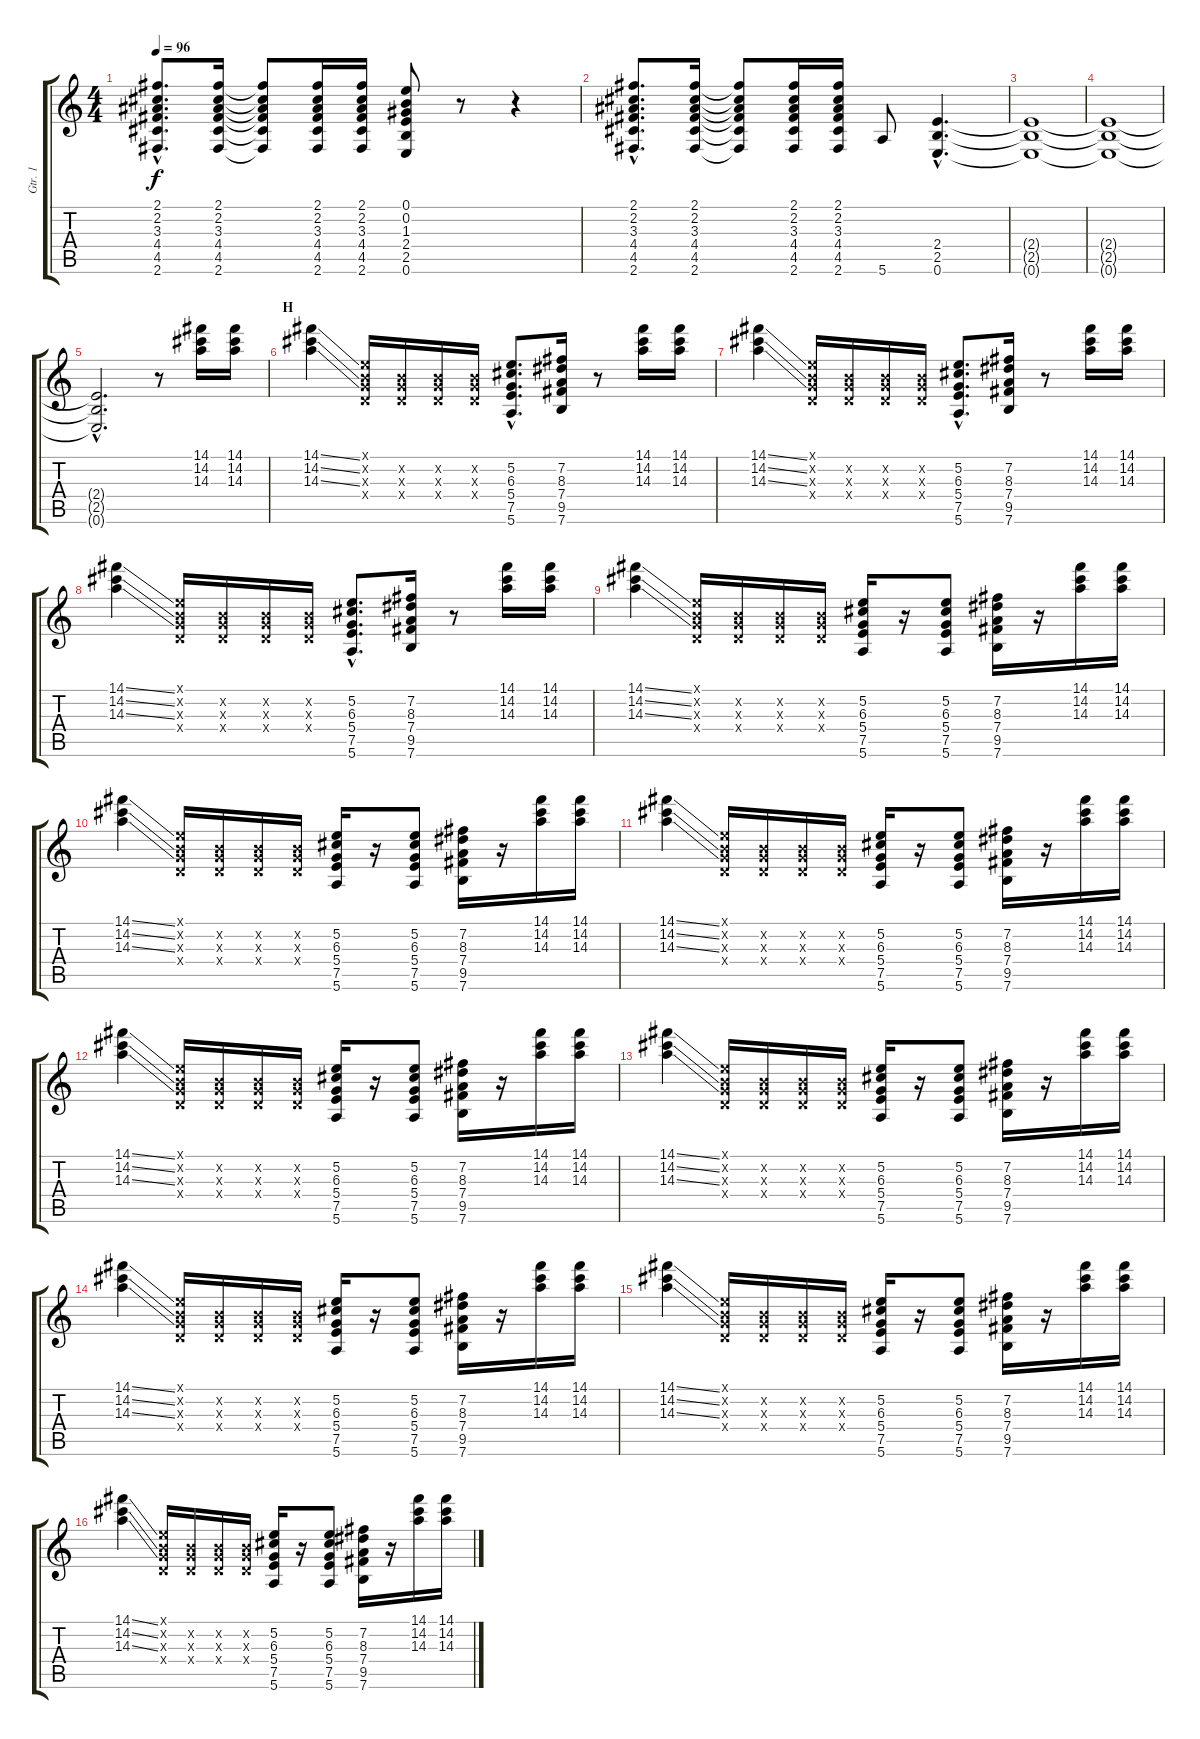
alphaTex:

\track ("Gtr. 1" "Gtr. 1") {instrument distortionguitar}
\staff {score tabs}
\tuning (E4 B3 G3 D3 A2 E2) {hide}
\ts (4 4)
\tempo 96
\clef g2
\ks c
(2.1{hac} 2.2{hac} 3.3{hac} 4.4{hac} 4.5{hac} 2.6{hac}).8{d dy f} (2.1 2.2 3.3 4.4 4.5 2.6).16 (2.1{t} 2.2{t} 3.3{t} 4.4{t} 4.5{t} 2.6{t}).8 (2.1 2.2 3.3 4.4 4.5 2.6).16 (2.1 2.2 3.3 4.4 4.5 2.6).16 (0.1 0.2 1.3 2.4 2.5 0.6).8 r.8 r.4 |
(2.1{hac} 2.2{hac} 3.3{hac} 4.4{hac} 4.5{hac} 2.6{hac}).8{d} (2.1 2.2 3.3 4.4 4.5 2.6).16 (2.1{t} 2.2{t} 3.3{t} 4.4{t} 4.5{t} 2.6{t}).8 (2.1 2.2 3.3 4.4 4.5 2.6).16 (2.1 2.2 3.3 4.4 4.5 2.6).16 5.6.8 (2.4{hac} 2.5{hac} 0.6{hac}).4{d} |
(2.4{t} 2.5{t} 0.6{t}).1 |
(2.4{t} 2.5{t} 0.6{t}).1 |
(2.4{hac t} 2.5{hac t} 0.6{hac t}).2{d} r.8 (14.1 14.2 14.3).16 (14.1 14.2 14.3).16 |
\section ("" "H")
(14.1{ss} 14.2{ss} 14.3{ss}).4 (0.1{x} 0.2{x} 0.3{x} 0.4{x}).16 (0.2{x} 0.3{x} 0.4{x}).16 (0.2{x} 0.3{x} 0.4{x}).16 (0.2{x} 0.3{x} 0.4{x}).16 (5.2{hac} 6.3{hac} 5.4{hac} 7.5{hac} 5.6{hac}).8{d} (7.2 8.3 7.4 9.5 7.6).16 r.8 (14.1 14.2 14.3).16 (14.1 14.2 14.3).16 |
(14.1{ss} 14.2{ss} 14.3{ss}).4 (0.1{x} 0.2{x} 0.3{x} 0.4{x}).16 (0.2{x} 0.3{x} 0.4{x}).16 (0.2{x} 0.3{x} 0.4{x}).16 (0.2{x} 0.3{x} 0.4{x}).16 (5.2{hac} 6.3{hac} 5.4{hac} 7.5{hac} 5.6{hac}).8{d} (7.2 8.3 7.4 9.5 7.6).16 r.8 (14.1 14.2 14.3).16 (14.1 14.2 14.3).16 |
(14.1{ss} 14.2{ss} 14.3{ss}).4 (0.1{x} 0.2{x} 0.3{x} 0.4{x}).16 (0.2{x} 0.3{x} 0.4{x}).16 (0.2{x} 0.3{x} 0.4{x}).16 (0.2{x} 0.3{x} 0.4{x}).16 (5.2{hac} 6.3{hac} 5.4{hac} 7.5{hac} 5.6{hac}).8{d} (7.2 8.3 7.4 9.5 7.6).16 r.8 (14.1 14.2 14.3).16 (14.1 14.2 14.3).16 |
(14.1{ss} 14.2{ss} 14.3{ss}).4 (0.1{x} 0.2{x} 0.3{x} 0.4{x}).16 (0.2{x} 0.3{x} 0.4{x}).16 (0.2{x} 0.3{x} 0.4{x}).16 (0.2{x} 0.3{x} 0.4{x}).16 (5.2 6.3 5.4 7.5 5.6).16 r.16 (5.2 6.3 5.4 7.5 5.6).8 (7.2 8.3 7.4 9.5 7.6).16 r.16 (14.1 14.2 14.3).16 (14.1 14.2 14.3).16 |
(14.1{ss} 14.2{ss} 14.3{ss}).4 (0.1{x} 0.2{x} 0.3{x} 0.4{x}).16 (0.2{x} 0.3{x} 0.4{x}).16 (0.2{x} 0.3{x} 0.4{x}).16 (0.2{x} 0.3{x} 0.4{x}).16 (5.2 6.3 5.4 7.5 5.6).16 r.16 (5.2 6.3 5.4 7.5 5.6).8 (7.2 8.3 7.4 9.5 7.6).16 r.16 (14.1 14.2 14.3).16 (14.1 14.2 14.3).16 |
(14.1{ss} 14.2{ss} 14.3{ss}).4 (0.1{x} 0.2{x} 0.3{x} 0.4{x}).16 (0.2{x} 0.3{x} 0.4{x}).16 (0.2{x} 0.3{x} 0.4{x}).16 (0.2{x} 0.3{x} 0.4{x}).16 (5.2 6.3 5.4 7.5 5.6).16 r.16 (5.2 6.3 5.4 7.5 5.6).8 (7.2 8.3 7.4 9.5 7.6).16 r.16 (14.1 14.2 14.3).16 (14.1 14.2 14.3).16 |
(14.1{ss} 14.2{ss} 14.3{ss}).4 (0.1{x} 0.2{x} 0.3{x} 0.4{x}).16 (0.2{x} 0.3{x} 0.4{x}).16 (0.2{x} 0.3{x} 0.4{x}).16 (0.2{x} 0.3{x} 0.4{x}).16 (5.2 6.3 5.4 7.5 5.6).16 r.16 (5.2 6.3 5.4 7.5 5.6).8 (7.2 8.3 7.4 9.5 7.6).16 r.16 (14.1 14.2 14.3).16 (14.1 14.2 14.3).16 |
(14.1{ss} 14.2{ss} 14.3{ss}).4 (0.1{x} 0.2{x} 0.3{x} 0.4{x}).16 (0.2{x} 0.3{x} 0.4{x}).16 (0.2{x} 0.3{x} 0.4{x}).16 (0.2{x} 0.3{x} 0.4{x}).16 (5.2 6.3 5.4 7.5 5.6).16 r.16 (5.2 6.3 5.4 7.5 5.6).8 (7.2 8.3 7.4 9.5 7.6).16 r.16 (14.1 14.2 14.3).16 (14.1 14.2 14.3).16 |
(14.1{ss} 14.2{ss} 14.3{ss}).4 (0.1{x} 0.2{x} 0.3{x} 0.4{x}).16 (0.2{x} 0.3{x} 0.4{x}).16 (0.2{x} 0.3{x} 0.4{x}).16 (0.2{x} 0.3{x} 0.4{x}).16 (5.2 6.3 5.4 7.5 5.6).16 r.16 (5.2 6.3 5.4 7.5 5.6).8 (7.2 8.3 7.4 9.5 7.6).16 r.16 (14.1 14.2 14.3).16 (14.1 14.2 14.3).16 |
(14.1{ss} 14.2{ss} 14.3{ss}).4 (0.1{x} 0.2{x} 0.3{x} 0.4{x}).16 (0.2{x} 0.3{x} 0.4{x}).16 (0.2{x} 0.3{x} 0.4{x}).16 (0.2{x} 0.3{x} 0.4{x}).16 (5.2 6.3 5.4 7.5 5.6).16 r.16 (5.2 6.3 5.4 7.5 5.6).8 (7.2 8.3 7.4 9.5 7.6).16 r.16 (14.1 14.2 14.3).16 (14.1 14.2 14.3).16 |
(14.1{ss} 14.2{ss} 14.3{ss}).4 (0.1{x} 0.2{x} 0.3{x} 0.4{x}).16 (0.2{x} 0.3{x} 0.4{x}).16 (0.2{x} 0.3{x} 0.4{x}).16 (0.2{x} 0.3{x} 0.4{x}).16 (5.2 6.3 5.4 7.5 5.6).16 r.16 (5.2 6.3 5.4 7.5 5.6).8 (7.2 8.3 7.4 9.5 7.6).16 r.16 (14.1 14.2 14.3).16 (14.1 14.2 14.3).16
